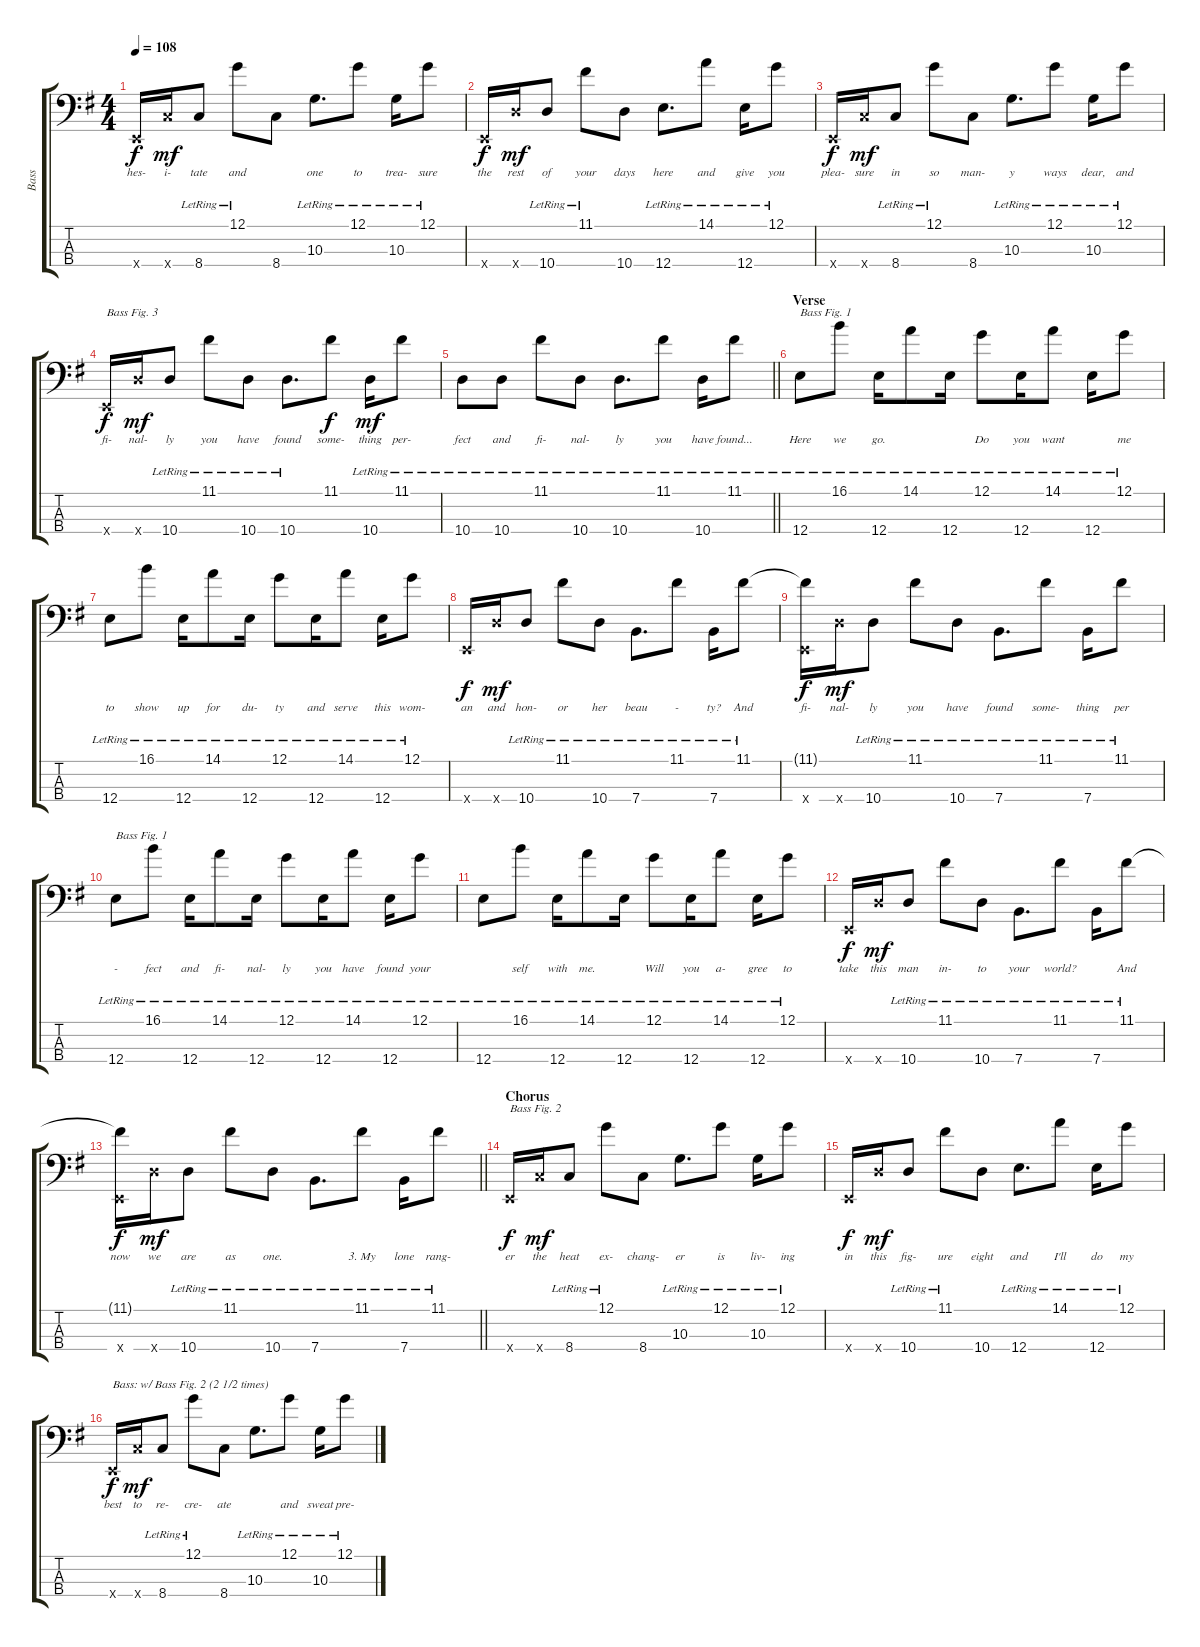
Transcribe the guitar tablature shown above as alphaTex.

\track ("Bass" "Bass") {instrument electricbassfinger}
\staff {score tabs}
\tuning (G2 D2 A1 E1) {hide}
\ts (4 4)
\tempo 108
\clef f4
\ks eminor
0.4{x}.16{lyrics (0 "hes-") lyrics (1 "") lyrics (2 "") lyrics (3 "") lyrics (4 "") dy f} 8.4{x}.16{lyrics (0 "i-") lyrics (1 "") lyrics (2 "") lyrics (3 "") lyrics (4 "") dy mf} 8.4{lr}.8{lyrics (0 "tate") lyrics (1 "") lyrics (2 "") lyrics (3 "") lyrics (4 "")} 12.1{lr}.8{lyrics (0 "and") lyrics (1 "") lyrics (2 "") lyrics (3 "") lyrics (4 "")} 8.4.8{lyrics (0 "") lyrics (1 "") lyrics (2 "") lyrics (3 "") lyrics (4 "")} 10.3{lr}.8{d lyrics (0 "one") lyrics (1 "") lyrics (2 "") lyrics (3 "") lyrics (4 "")} 12.1{lr}.8{lyrics (0 "to") lyrics (1 "") lyrics (2 "") lyrics (3 "") lyrics (4 "")} 10.3{lr}.16{lyrics (0 "trea-") lyrics (1 "") lyrics (2 "") lyrics (3 "") lyrics (4 "")} 12.1{lr}.8{lyrics (0 "sure") lyrics (1 "") lyrics (2 "") lyrics (3 "") lyrics (4 "")} |
0.4{x}.16{lyrics (0 "the") lyrics (1 "") lyrics (2 "") lyrics (3 "") lyrics (4 "") dy f} 10.4{x}.16{lyrics (0 "rest") lyrics (1 "") lyrics (2 "") lyrics (3 "") lyrics (4 "") dy mf} 10.4{lr}.8{lyrics (0 "of") lyrics (1 "") lyrics (2 "") lyrics (3 "") lyrics (4 "")} 11.1{lr}.8{lyrics (0 "your") lyrics (1 "") lyrics (2 "") lyrics (3 "") lyrics (4 "")} 10.4.8{lyrics (0 "days") lyrics (1 "") lyrics (2 "") lyrics (3 "") lyrics (4 "")} 12.4{lr}.8{d lyrics (0 "here") lyrics (1 "") lyrics (2 "") lyrics (3 "") lyrics (4 "")} 14.1{lr}.8{lyrics (0 "and") lyrics (1 "") lyrics (2 "") lyrics (3 "") lyrics (4 "")} 12.4{lr}.16{lyrics (0 "give") lyrics (1 "") lyrics (2 "") lyrics (3 "") lyrics (4 "")} 12.1{lr}.8{lyrics (0 "you") lyrics (1 "") lyrics (2 "") lyrics (3 "") lyrics (4 "")} |
0.4{x}.16{lyrics (0 "plea-") lyrics (1 "") lyrics (2 "") lyrics (3 "") lyrics (4 "") dy f} 8.4{x}.16{lyrics (0 "sure") lyrics (1 "") lyrics (2 "") lyrics (3 "") lyrics (4 "") dy mf} 8.4{lr}.8{lyrics (0 "in") lyrics (1 "") lyrics (2 "") lyrics (3 "") lyrics (4 "")} 12.1{lr}.8{lyrics (0 "so") lyrics (1 "") lyrics (2 "") lyrics (3 "") lyrics (4 "")} 8.4.8{lyrics (0 "man-") lyrics (1 "") lyrics (2 "") lyrics (3 "") lyrics (4 "")} 10.3{lr}.8{d lyrics (0 "y") lyrics (1 "") lyrics (2 "") lyrics (3 "") lyrics (4 "")} 12.1{lr}.8{lyrics (0 "ways") lyrics (1 "") lyrics (2 "") lyrics (3 "") lyrics (4 "")} 10.3{lr}.16{lyrics (0 "dear,") lyrics (1 "") lyrics (2 "") lyrics (3 "") lyrics (4 "")} 12.1{lr}.8{lyrics (0 "and") lyrics (1 "") lyrics (2 "") lyrics (3 "") lyrics (4 "")} |
0.4{x}.16{txt "Bass Fig. 3" lyrics (0 "fi-") lyrics (1 "") lyrics (2 "") lyrics (3 "") lyrics (4 "") dy f} 10.4{x}.16{lyrics (0 "nal-") lyrics (1 "") lyrics (2 "") lyrics (3 "") lyrics (4 "") dy mf} 10.4{lr}.8{lyrics (0 "ly") lyrics (1 "") lyrics (2 "") lyrics (3 "") lyrics (4 "")} 11.1{lr}.8{lyrics (0 "you") lyrics (1 "") lyrics (2 "") lyrics (3 "") lyrics (4 "")} 10.4{lr}.8{lyrics (0 "have") lyrics (1 "") lyrics (2 "") lyrics (3 "") lyrics (4 "")} 10.4{lr}.8{d lyrics (0 "found") lyrics (1 "") lyrics (2 "") lyrics (3 "") lyrics (4 "")} 11.1.8{lyrics (0 "some-") lyrics (1 "") lyrics (2 "") lyrics (3 "") lyrics (4 "") dy f} 10.4{lr}.16{lyrics (0 "thing") lyrics (1 "") lyrics (2 "") lyrics (3 "") lyrics (4 "") dy mf} 11.1{lr}.8{lyrics (0 "per-") lyrics (1 "") lyrics (2 "") lyrics (3 "") lyrics (4 "")} |
\barLineRight lightlight
10.4{lr}.8{lyrics (0 "fect") lyrics (1 "") lyrics (2 "") lyrics (3 "") lyrics (4 "")} 10.4{lr}.8{lyrics (0 "and") lyrics (1 "") lyrics (2 "") lyrics (3 "") lyrics (4 "")} 11.1{lr}.8{lyrics (0 "fi-") lyrics (1 "") lyrics (2 "") lyrics (3 "") lyrics (4 "")} 10.4{lr}.8{lyrics (0 "nal-") lyrics (1 "") lyrics (2 "") lyrics (3 "") lyrics (4 "")} 10.4{lr}.8{d lyrics (0 "ly") lyrics (1 "") lyrics (2 "") lyrics (3 "") lyrics (4 "")} 11.1{lr}.8{lyrics (0 "you") lyrics (1 "") lyrics (2 "") lyrics (3 "") lyrics (4 "")} 10.4{lr}.16{lyrics (0 "have") lyrics (1 "") lyrics (2 "") lyrics (3 "") lyrics (4 "")} 11.1{lr}.8{lyrics (0 "found...") lyrics (1 "") lyrics (2 "") lyrics (3 "") lyrics (4 "")} |
\section ("" "Verse")
12.4{lr}.8{txt "Bass Fig. 1" lyrics (0 "Here") lyrics (1 "") lyrics (2 "") lyrics (3 "") lyrics (4 "")} 16.1{lr}.8{lyrics (0 "we") lyrics (1 "") lyrics (2 "") lyrics (3 "") lyrics (4 "")} 12.4{lr}.16{lyrics (0 "go.") lyrics (1 "") lyrics (2 "") lyrics (3 "") lyrics (4 "")} 14.1{lr}.8{lyrics (0 "") lyrics (1 "") lyrics (2 "") lyrics (3 "") lyrics (4 "")} 12.4{lr}.16{lyrics (0 "") lyrics (1 "") lyrics (2 "") lyrics (3 "") lyrics (4 "")} 12.1{lr}.8{lyrics (0 "Do") lyrics (1 "") lyrics (2 "") lyrics (3 "") lyrics (4 "")} 12.4{lr}.16{lyrics (0 "you") lyrics (1 "") lyrics (2 "") lyrics (3 "") lyrics (4 "")} 14.1{lr}.8{lyrics (0 "want") lyrics (1 "") lyrics (2 "") lyrics (3 "") lyrics (4 "")} 12.4{lr}.16{lyrics (0 " ") lyrics (1 "") lyrics (2 "") lyrics (3 "") lyrics (4 "")} 12.1{lr}.8{lyrics (0 "me") lyrics (1 "") lyrics (2 "") lyrics (3 "") lyrics (4 "")} |
12.4{lr}.8{lyrics (0 "to") lyrics (1 "") lyrics (2 "") lyrics (3 "") lyrics (4 "")} 16.1{lr}.8{lyrics (0 "show") lyrics (1 "") lyrics (2 "") lyrics (3 "") lyrics (4 "")} 12.4{lr}.16{lyrics (0 "up") lyrics (1 "") lyrics (2 "") lyrics (3 "") lyrics (4 "")} 14.1{lr}.8{lyrics (0 "for") lyrics (1 "") lyrics (2 "") lyrics (3 "") lyrics (4 "")} 12.4{lr}.16{lyrics (0 "du-") lyrics (1 "") lyrics (2 "") lyrics (3 "") lyrics (4 "")} 12.1{lr}.8{lyrics (0 "ty") lyrics (1 "") lyrics (2 "") lyrics (3 "") lyrics (4 "")} 12.4{lr}.16{lyrics (0 "and") lyrics (1 "") lyrics (2 "") lyrics (3 "") lyrics (4 "")} 14.1{lr}.8{lyrics (0 "serve") lyrics (1 "") lyrics (2 "") lyrics (3 "") lyrics (4 "")} 12.4{lr}.16{lyrics (0 "this") lyrics (1 "") lyrics (2 "") lyrics (3 "") lyrics (4 "")} 12.1{lr}.8{lyrics (0 "wom-") lyrics (1 "") lyrics (2 "") lyrics (3 "") lyrics (4 "")} |
0.4{x}.16{lyrics (0 "an") lyrics (1 "") lyrics (2 "") lyrics (3 "") lyrics (4 "") dy f} 10.4{x}.16{lyrics (0 "and") lyrics (1 "") lyrics (2 "") lyrics (3 "") lyrics (4 "") dy mf} 10.4{lr}.8{lyrics (0 "hon-") lyrics (1 "") lyrics (2 "") lyrics (3 "") lyrics (4 "")} 11.1{lr}.8{lyrics (0 "or") lyrics (1 "") lyrics (2 "") lyrics (3 "") lyrics (4 "")} 10.4{lr}.8{lyrics (0 "her") lyrics (1 "") lyrics (2 "") lyrics (3 "") lyrics (4 "")} 7.4{lr}.8{d lyrics (0 "beau") lyrics (1 "") lyrics (2 "") lyrics (3 "") lyrics (4 "")} 11.1{lr}.8{lyrics (0 "-") lyrics (1 "") lyrics (2 "") lyrics (3 "") lyrics (4 "")} 7.4{lr}.16{lyrics (0 "ty?") lyrics (1 "") lyrics (2 "") lyrics (3 "") lyrics (4 "")} 11.1{lr}.8{lyrics (0 "And") lyrics (1 "") lyrics (2 "") lyrics (3 "") lyrics (4 "")} |
(11.1{t} 0.4{x}).16{lyrics (0 "fi-") lyrics (1 "") lyrics (2 "") lyrics (3 "") lyrics (4 "") dy f} 10.4{x}.16{lyrics (0 "nal-") lyrics (1 "") lyrics (2 "") lyrics (3 "") lyrics (4 "") dy mf} 10.4{lr}.8{lyrics (0 "ly") lyrics (1 "") lyrics (2 "") lyrics (3 "") lyrics (4 "")} 11.1{lr}.8{lyrics (0 "you") lyrics (1 "") lyrics (2 "") lyrics (3 "") lyrics (4 "")} 10.4{lr}.8{lyrics (0 "have") lyrics (1 "") lyrics (2 "") lyrics (3 "") lyrics (4 "")} 7.4{lr}.8{d lyrics (0 "found") lyrics (1 "") lyrics (2 "") lyrics (3 "") lyrics (4 "")} 11.1{lr}.8{lyrics (0 "some-") lyrics (1 "") lyrics (2 "") lyrics (3 "") lyrics (4 "")} 7.4{lr}.16{lyrics (0 "thing") lyrics (1 "") lyrics (2 "") lyrics (3 "") lyrics (4 "")} 11.1{lr}.8{lyrics (0 "per") lyrics (1 "") lyrics (2 "") lyrics (3 "") lyrics (4 "")} |
12.4{lr}.8{txt "Bass Fig. 1" lyrics (0 "-") lyrics (1 "") lyrics (2 "") lyrics (3 "") lyrics (4 "")} 16.1{lr}.8{lyrics (0 "fect") lyrics (1 "") lyrics (2 "") lyrics (3 "") lyrics (4 "")} 12.4{lr}.16{lyrics (0 "and") lyrics (1 "") lyrics (2 "") lyrics (3 "") lyrics (4 "")} 14.1{lr}.8{lyrics (0 "fi-") lyrics (1 "") lyrics (2 "") lyrics (3 "") lyrics (4 "")} 12.4{lr}.16{lyrics (0 "nal-") lyrics (1 "") lyrics (2 "") lyrics (3 "") lyrics (4 "")} 12.1{lr}.8{lyrics (0 "ly") lyrics (1 "") lyrics (2 "") lyrics (3 "") lyrics (4 "")} 12.4{lr}.16{lyrics (0 "you") lyrics (1 "") lyrics (2 "") lyrics (3 "") lyrics (4 "")} 14.1{lr}.8{lyrics (0 "have") lyrics (1 "") lyrics (2 "") lyrics (3 "") lyrics (4 "")} 12.4{lr}.16{lyrics (0 "found") lyrics (1 "") lyrics (2 "") lyrics (3 "") lyrics (4 "")} 12.1{lr}.8{lyrics (0 "your") lyrics (1 "") lyrics (2 "") lyrics (3 "") lyrics (4 "")} |
12.4{lr}.8{lyrics (0 "") lyrics (1 "") lyrics (2 "") lyrics (3 "") lyrics (4 "")} 16.1{lr}.8{lyrics (0 "self") lyrics (1 "") lyrics (2 "") lyrics (3 "") lyrics (4 "")} 12.4{lr}.16{lyrics (0 "with") lyrics (1 "") lyrics (2 "") lyrics (3 "") lyrics (4 "")} 14.1{lr}.8{lyrics (0 "me.") lyrics (1 "") lyrics (2 "") lyrics (3 "") lyrics (4 "")} 12.4{lr}.16{lyrics (0 " ") lyrics (1 "") lyrics (2 "") lyrics (3 "") lyrics (4 "")} 12.1{lr}.8{lyrics (0 "Will") lyrics (1 "") lyrics (2 "") lyrics (3 "") lyrics (4 "")} 12.4{lr}.16{lyrics (0 "you") lyrics (1 "") lyrics (2 "") lyrics (3 "") lyrics (4 "")} 14.1{lr}.8{lyrics (0 "a-") lyrics (1 "") lyrics (2 "") lyrics (3 "") lyrics (4 "")} 12.4{lr}.16{lyrics (0 "gree") lyrics (1 "") lyrics (2 "") lyrics (3 "") lyrics (4 "")} 12.1{lr}.8{lyrics (0 "to") lyrics (1 "") lyrics (2 "") lyrics (3 "") lyrics (4 "")} |
0.4{x}.16{lyrics (0 "take") lyrics (1 "") lyrics (2 "") lyrics (3 "") lyrics (4 "") dy f} 10.4{x}.16{lyrics (0 "this") lyrics (1 "") lyrics (2 "") lyrics (3 "") lyrics (4 "") dy mf} 10.4{lr}.8{lyrics (0 "man") lyrics (1 "") lyrics (2 "") lyrics (3 "") lyrics (4 "")} 11.1{lr}.8{lyrics (0 "in-") lyrics (1 "") lyrics (2 "") lyrics (3 "") lyrics (4 "")} 10.4{lr}.8{lyrics (0 "to") lyrics (1 "") lyrics (2 "") lyrics (3 "") lyrics (4 "")} 7.4{lr}.8{d lyrics (0 "your") lyrics (1 "") lyrics (2 "") lyrics (3 "") lyrics (4 "")} 11.1{lr}.8{lyrics (0 "world?") lyrics (1 "") lyrics (2 "") lyrics (3 "") lyrics (4 "")} 7.4{lr}.16{lyrics (0 " ") lyrics (1 "") lyrics (2 "") lyrics (3 "") lyrics (4 "")} 11.1{lr}.8{lyrics (0 "And") lyrics (1 "") lyrics (2 "") lyrics (3 "") lyrics (4 "")} |
\barLineRight lightlight
(11.1{t} 0.4{x}).16{lyrics (0 "now") lyrics (1 "") lyrics (2 "") lyrics (3 "") lyrics (4 "") dy f} 10.4{x}.16{lyrics (0 "we") lyrics (1 "") lyrics (2 "") lyrics (3 "") lyrics (4 "") dy mf} 10.4{lr}.8{lyrics (0 "are") lyrics (1 "") lyrics (2 "") lyrics (3 "") lyrics (4 "")} 11.1{lr}.8{lyrics (0 "as") lyrics (1 "") lyrics (2 "") lyrics (3 "") lyrics (4 "")} 10.4{lr}.8{lyrics (0 "one.") lyrics (1 "") lyrics (2 "") lyrics (3 "") lyrics (4 "")} 7.4{lr}.8{d lyrics (0 "") lyrics (1 "") lyrics (2 "") lyrics (3 "") lyrics (4 "")} 11.1{lr}.8{lyrics (0 "3. My") lyrics (1 "") lyrics (2 "") lyrics (3 "") lyrics (4 "")} 7.4{lr}.16{lyrics (0 "lone") lyrics (1 "") lyrics (2 "") lyrics (3 "") lyrics (4 "")} 11.1{lr}.8{lyrics (0 "rang-") lyrics (1 "") lyrics (2 "") lyrics (3 "") lyrics (4 "")} |
\section ("" "Chorus")
0.4{x}.16{txt "Bass Fig. 2" lyrics (0 "er") lyrics (1 "") lyrics (2 "") lyrics (3 "") lyrics (4 "") dy f} 8.4{x}.16{lyrics (0 "the") lyrics (1 "") lyrics (2 "") lyrics (3 "") lyrics (4 "") dy mf} 8.4{lr}.8{lyrics (0 "heat") lyrics (1 "") lyrics (2 "") lyrics (3 "") lyrics (4 "")} 12.1{lr}.8{lyrics (0 "ex-") lyrics (1 "") lyrics (2 "") lyrics (3 "") lyrics (4 "")} 8.4.8{lyrics (0 "chang-") lyrics (1 "") lyrics (2 "") lyrics (3 "") lyrics (4 "")} 10.3{lr}.8{d lyrics (0 "er") lyrics (1 "") lyrics (2 "") lyrics (3 "") lyrics (4 "")} 12.1{lr}.8{lyrics (0 "is") lyrics (1 "") lyrics (2 "") lyrics (3 "") lyrics (4 "")} 10.3{lr}.16{lyrics (0 "liv-") lyrics (1 "") lyrics (2 "") lyrics (3 "") lyrics (4 "")} 12.1{lr}.8{lyrics (0 "ing") lyrics (1 "") lyrics (2 "") lyrics (3 "") lyrics (4 "")} |
0.4{x}.16{lyrics (0 "in") lyrics (1 "") lyrics (2 "") lyrics (3 "") lyrics (4 "") dy f} 10.4{x}.16{lyrics (0 "this") lyrics (1 "") lyrics (2 "") lyrics (3 "") lyrics (4 "") dy mf} 10.4{lr}.8{lyrics (0 "fig-") lyrics (1 "") lyrics (2 "") lyrics (3 "") lyrics (4 "")} 11.1{lr}.8{lyrics (0 "ure") lyrics (1 "") lyrics (2 "") lyrics (3 "") lyrics (4 "")} 10.4.8{lyrics (0 "eight") lyrics (1 "") lyrics (2 "") lyrics (3 "") lyrics (4 "")} 12.4{lr}.8{d lyrics (0 "and") lyrics (1 "") lyrics (2 "") lyrics (3 "") lyrics (4 "")} 14.1{lr}.8{lyrics (0 "I'll") lyrics (1 "") lyrics (2 "") lyrics (3 "") lyrics (4 "")} 12.4{lr}.16{lyrics (0 "do") lyrics (1 "") lyrics (2 "") lyrics (3 "") lyrics (4 "")} 12.1{lr}.8{lyrics (0 "my") lyrics (1 "") lyrics (2 "") lyrics (3 "") lyrics (4 "")} |
0.4{x}.16{txt "Bass: w/ Bass Fig. 2 (2 1/2 times)" lyrics (0 "best") lyrics (1 "") lyrics (2 "") lyrics (3 "") lyrics (4 "") dy f} 8.4{x}.16{lyrics (0 "to") lyrics (1 "") lyrics (2 "") lyrics (3 "") lyrics (4 "") dy mf} 8.4{lr}.8{lyrics (0 "re-") lyrics (1 "") lyrics (2 "") lyrics (3 "") lyrics (4 "")} 12.1{lr}.8{lyrics (0 "cre-") lyrics (1 "") lyrics (2 "") lyrics (3 "") lyrics (4 "")} 8.4.8{lyrics (0 "ate") lyrics (1 "") lyrics (2 "") lyrics (3 "") lyrics (4 "")} 10.3{lr}.8{d lyrics (0 " ") lyrics (1 "") lyrics (2 "") lyrics (3 "") lyrics (4 "")} 12.1{lr}.8{lyrics (0 "and") lyrics (1 "") lyrics (2 "") lyrics (3 "") lyrics (4 "")} 10.3{lr}.16{lyrics (0 "sweat") lyrics (1 "") lyrics (2 "") lyrics (3 "") lyrics (4 "")} 12.1{lr}.8{lyrics (0 "pre-") lyrics (1 "") lyrics (2 "") lyrics (3 "") lyrics (4 "")}
